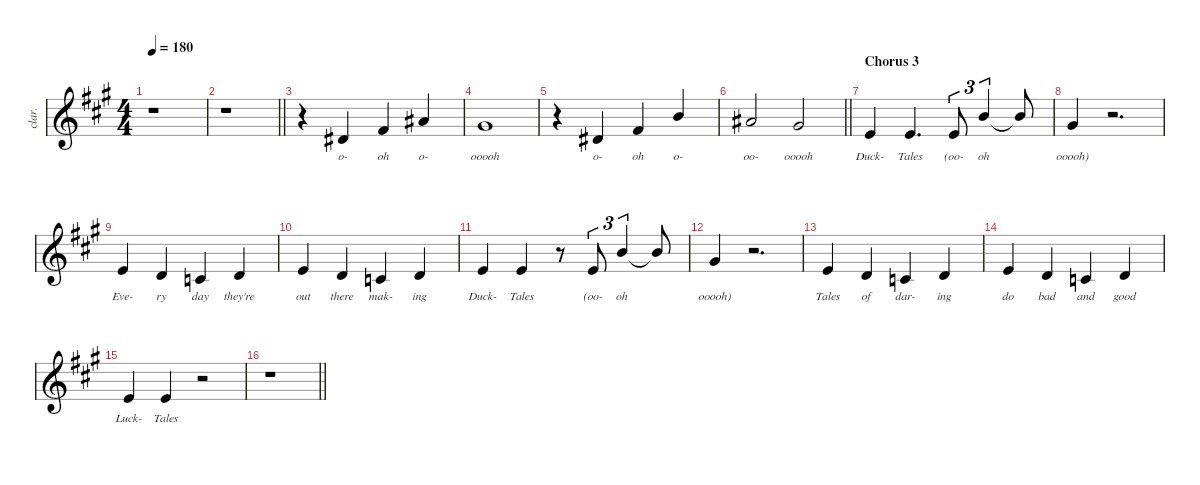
\defaultSystemsLayout 4
\hideDynamics
\bracketExtendMode nobrackets
\otherSystemsTrackNameOrientation horizontal
\track ("Voice" "clar.") {defaultSystemsLayout 4 instrument clarinet}
\staff {score}
\tuning (E4 B3 G3 D3 A2 E2)
\ts (4 4)
\tempo 180
\clef g2
\ks a
r.1{dy f beam Down} |
\barLineRight lightlight
r.1{beam Down} |
r.4{beam Down} 4.2{acc #}.4{lyrics (0 "o-") lyrics (1 "") lyrics (2 "") lyrics (3 "") lyrics (4 "") beam Up} 2.1{acc #}.4{lyrics (0 "oh") lyrics (1 "") lyrics (2 "") lyrics (3 "") lyrics (4 "") beam Up} 6.1{acc #}.4{lyrics (0 "o-") lyrics (1 "") lyrics (2 "") lyrics (3 "") lyrics (4 "") beam Up} |
4.1{acc #}.1{lyrics (0 "ooooh") lyrics (1 "") lyrics (2 "") lyrics (3 "") lyrics (4 "") beam Up} |
r.4{beam Down} 4.2{acc #}.4{lyrics (0 "o-") lyrics (1 "") lyrics (2 "") lyrics (3 "") lyrics (4 "") beam Up} 2.1{acc #}.4{lyrics (0 "oh") lyrics (1 "") lyrics (2 "") lyrics (3 "") lyrics (4 "") beam Up} 7.1{acc forcenatural}.4{lyrics (0 "o-") lyrics (1 "") lyrics (2 "") lyrics (3 "") lyrics (4 "") beam Up} |
\barLineRight lightlight
6.1{acc #}.2{lyrics (0 "oo-") lyrics (1 "") lyrics (2 "") lyrics (3 "") lyrics (4 "") beam Up} 4.1{acc #}.2{lyrics (0 "ooooh") lyrics (1 "") lyrics (2 "") lyrics (3 "") lyrics (4 "") beam Up} |
\section ("" "Chorus 3")
0.1{acc forcenatural}.4{lyrics (0 "Duck-") lyrics (1 "") lyrics (2 "") lyrics (3 "") lyrics (4 "") beam Up} 0.1{acc forcenatural}.4{d lyrics (0 "Tales") lyrics (1 "") lyrics (2 "") lyrics (3 "") lyrics (4 "") beam Up} 0.1{acc forcenatural}.8{tu (3 2) lyrics (0 "(oo-") lyrics (1 "") lyrics (2 "") lyrics (3 "") lyrics (4 "") beam Up} 7.1{acc forcenatural}.4{tu (3 2) lyrics (0 "oh") lyrics (1 "") lyrics (2 "") lyrics (3 "") lyrics (4 "") beam Up} 7.1{t acc forcenatural}.8{beam Up} |
4.1{acc #}.4{lyrics (0 "ooooh)") lyrics (1 "") lyrics (2 "") lyrics (3 "") lyrics (4 "") beam Up} r.2{d beam Up} |
0.1{acc forcenatural}.4{lyrics (0 "Eve-") lyrics (1 "") lyrics (2 "") lyrics (3 "") lyrics (4 "") beam Up} 3.2{acc forcenatural}.4{lyrics (0 "ry") lyrics (1 "") lyrics (2 "") lyrics (3 "") lyrics (4 "") beam Up} 1.2{acc forcenatural}.4{lyrics (0 "day") lyrics (1 "") lyrics (2 "") lyrics (3 "") lyrics (4 "") beam Up} 3.2{acc forcenatural}.4{lyrics (0 "they're") lyrics (1 "") lyrics (2 "") lyrics (3 "") lyrics (4 "") beam Up} |
0.1{acc forcenatural}.4{lyrics (0 "out") lyrics (1 "") lyrics (2 "") lyrics (3 "") lyrics (4 "") beam Up} 3.2{acc forcenatural}.4{lyrics (0 "there") lyrics (1 "") lyrics (2 "") lyrics (3 "") lyrics (4 "") beam Up} 1.2{acc forcenatural}.4{lyrics (0 "mak-") lyrics (1 "") lyrics (2 "") lyrics (3 "") lyrics (4 "") beam Up} 3.2{acc forcenatural}.4{lyrics (0 "ing") lyrics (1 "") lyrics (2 "") lyrics (3 "") lyrics (4 "") beam Up} |
0.1{acc forcenatural}.4{lyrics (0 "Duck-") lyrics (1 "") lyrics (2 "") lyrics (3 "") lyrics (4 "") beam Up} 0.1{acc forcenatural}.4{lyrics (0 "Tales") lyrics (1 "") lyrics (2 "") lyrics (3 "") lyrics (4 "") beam Up} r.8{beam Up} 0.1{acc forcenatural}.8{tu (3 2) lyrics (0 "(oo-") lyrics (1 "") lyrics (2 "") lyrics (3 "") lyrics (4 "") beam Up} 7.1{acc forcenatural}.4{tu (3 2) lyrics (0 "oh") lyrics (1 "") lyrics (2 "") lyrics (3 "") lyrics (4 "") beam Up} 7.1{t acc forcenatural}.8{beam Up} |
4.1{acc #}.4{lyrics (0 "ooooh)") lyrics (1 "") lyrics (2 "") lyrics (3 "") lyrics (4 "") beam Up} r.2{d beam Up} |
0.1{acc forcenatural}.4{lyrics (0 "Tales") lyrics (1 "") lyrics (2 "") lyrics (3 "") lyrics (4 "") beam Up} 3.2{acc forcenatural}.4{lyrics (0 "of") lyrics (1 "") lyrics (2 "") lyrics (3 "") lyrics (4 "") beam Up} 1.2{acc forcenatural}.4{lyrics (0 "dar-") lyrics (1 "") lyrics (2 "") lyrics (3 "") lyrics (4 "") beam Up} 3.2{acc forcenatural}.4{lyrics (0 "ing") lyrics (1 "") lyrics (2 "") lyrics (3 "") lyrics (4 "") beam Up} |
0.1{acc forcenatural}.4{lyrics (0 "do") lyrics (1 "") lyrics (2 "") lyrics (3 "") lyrics (4 "") beam Up} 3.2{acc forcenatural}.4{lyrics (0 "bad") lyrics (1 "") lyrics (2 "") lyrics (3 "") lyrics (4 "") beam Up} 1.2{acc forcenatural}.4{lyrics (0 "and") lyrics (1 "") lyrics (2 "") lyrics (3 "") lyrics (4 "") beam Up} 3.2{acc forcenatural}.4{lyrics (0 "good") lyrics (1 "") lyrics (2 "") lyrics (3 "") lyrics (4 "") beam Up} |
0.1{acc forcenatural}.4{lyrics (0 "Luck-") lyrics (1 "") lyrics (2 "") lyrics (3 "") lyrics (4 "") beam Up} 0.1{acc forcenatural}.4{lyrics (0 "Tales") lyrics (1 "") lyrics (2 "") lyrics (3 "") lyrics (4 "") beam Up} r.2{beam Up} |
\barLineRight lightlight
r.1{beam Down}
